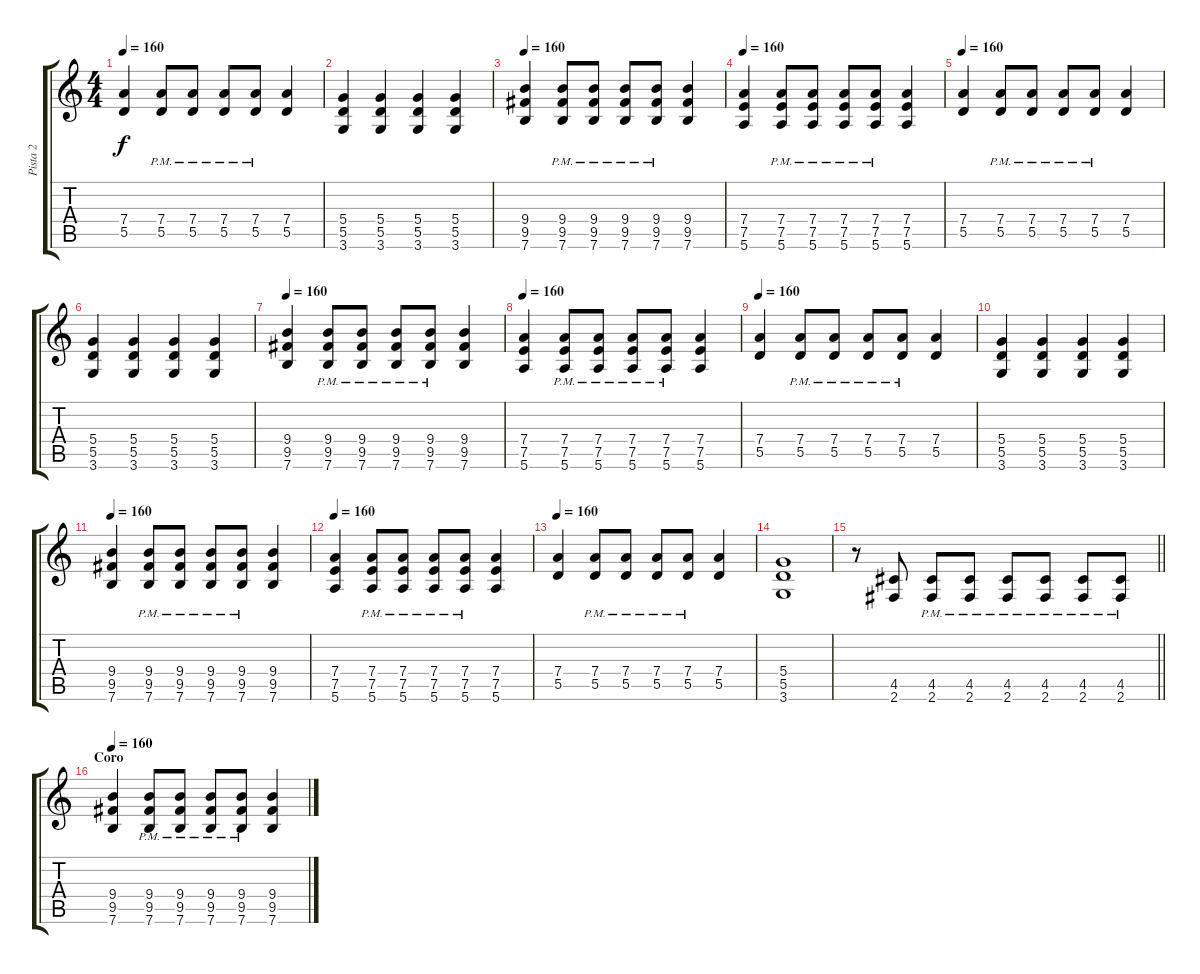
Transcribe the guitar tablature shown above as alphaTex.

\track ("Pista 2" "Pista 2") {instrument distortionguitar}
\staff {score tabs}
\tuning (E4 B3 G3 D3 A2 E2) {hide}
\ts (4 4)
\tempo 160
\clef g2
\ks c
(7.4 5.5).4{dy f} (7.4{pm} 5.5{pm}).8 (7.4{pm} 5.5{pm}).8 (7.4{pm} 5.5{pm}).8 (7.4{pm} 5.5{pm}).8 (7.4 5.5).4 |
(5.4 5.5 3.6).4 (5.4 5.5 3.6).4 (5.4 5.5 3.6).4 (5.4 5.5 3.6).4 |
\tempo 160
(9.4 9.5 7.6).4 (9.4{pm} 9.5{pm} 7.6{pm}).8 (9.4{pm} 9.5{pm} 7.6{pm}).8 (9.4{pm} 9.5{pm} 7.6{pm}).8 (9.4{pm} 9.5{pm} 7.6{pm}).8 (9.4 9.5 7.6).4 |
\tempo 160
(7.4 7.5 5.6).4 (7.4{pm} 7.5{pm} 5.6{pm}).8 (7.4{pm} 7.5{pm} 5.6{pm}).8 (7.4{pm} 7.5{pm} 5.6{pm}).8 (7.4{pm} 7.5{pm} 5.6{pm}).8 (7.4 7.5 5.6).4 |
\tempo 160
(7.4 5.5).4 (7.4{pm} 5.5{pm}).8 (7.4{pm} 5.5{pm}).8 (7.4{pm} 5.5{pm}).8 (7.4{pm} 5.5{pm}).8 (7.4 5.5).4 |
(5.4 5.5 3.6).4 (5.4 5.5 3.6).4 (5.4 5.5 3.6).4 (5.4 5.5 3.6).4 |
\tempo 160
(9.4 9.5 7.6).4 (9.4{pm} 9.5{pm} 7.6{pm}).8 (9.4{pm} 9.5{pm} 7.6{pm}).8 (9.4{pm} 9.5{pm} 7.6{pm}).8 (9.4{pm} 9.5{pm} 7.6{pm}).8 (9.4 9.5 7.6).4 |
\tempo 160
(7.4 7.5 5.6).4 (7.4{pm} 7.5{pm} 5.6{pm}).8 (7.4{pm} 7.5{pm} 5.6{pm}).8 (7.4{pm} 7.5{pm} 5.6{pm}).8 (7.4{pm} 7.5{pm} 5.6{pm}).8 (7.4 7.5 5.6).4 |
\tempo 160
(7.4 5.5).4 (7.4{pm} 5.5{pm}).8 (7.4{pm} 5.5{pm}).8 (7.4{pm} 5.5{pm}).8 (7.4{pm} 5.5{pm}).8 (7.4 5.5).4 |
(5.4 5.5 3.6).4 (5.4 5.5 3.6).4 (5.4 5.5 3.6).4 (5.4 5.5 3.6).4 |
\tempo 160
(9.4 9.5 7.6).4 (9.4{pm} 9.5{pm} 7.6{pm}).8 (9.4{pm} 9.5{pm} 7.6{pm}).8 (9.4{pm} 9.5{pm} 7.6{pm}).8 (9.4{pm} 9.5{pm} 7.6{pm}).8 (9.4 9.5 7.6).4 |
\tempo 160
(7.4 7.5 5.6).4 (7.4{pm} 7.5{pm} 5.6{pm}).8 (7.4{pm} 7.5{pm} 5.6{pm}).8 (7.4{pm} 7.5{pm} 5.6{pm}).8 (7.4{pm} 7.5{pm} 5.6{pm}).8 (7.4 7.5 5.6).4 |
\tempo 160
(7.4 5.5).4 (7.4{pm} 5.5{pm}).8 (7.4{pm} 5.5{pm}).8 (7.4{pm} 5.5{pm}).8 (7.4{pm} 5.5{pm}).8 (7.4 5.5).4 |
(5.4 5.5 3.6).1 |
\barLineRight lightlight
r.8 (4.5 2.6).8 (4.5{pm} 2.6{pm}).8 (4.5{pm} 2.6{pm}).8 (4.5{pm} 2.6{pm}).8 (4.5{pm} 2.6{pm}).8 (4.5{pm} 2.6{pm}).8 (4.5{pm} 2.6{pm}).8 |
\section ("" "Coro")
\tempo 160
(9.4 9.5 7.6).4 (9.4{pm} 9.5{pm} 7.6{pm}).8 (9.4{pm} 9.5{pm} 7.6{pm}).8 (9.4{pm} 9.5{pm} 7.6{pm}).8 (9.4{pm} 9.5{pm} 7.6{pm}).8 (9.4 9.5 7.6).4
